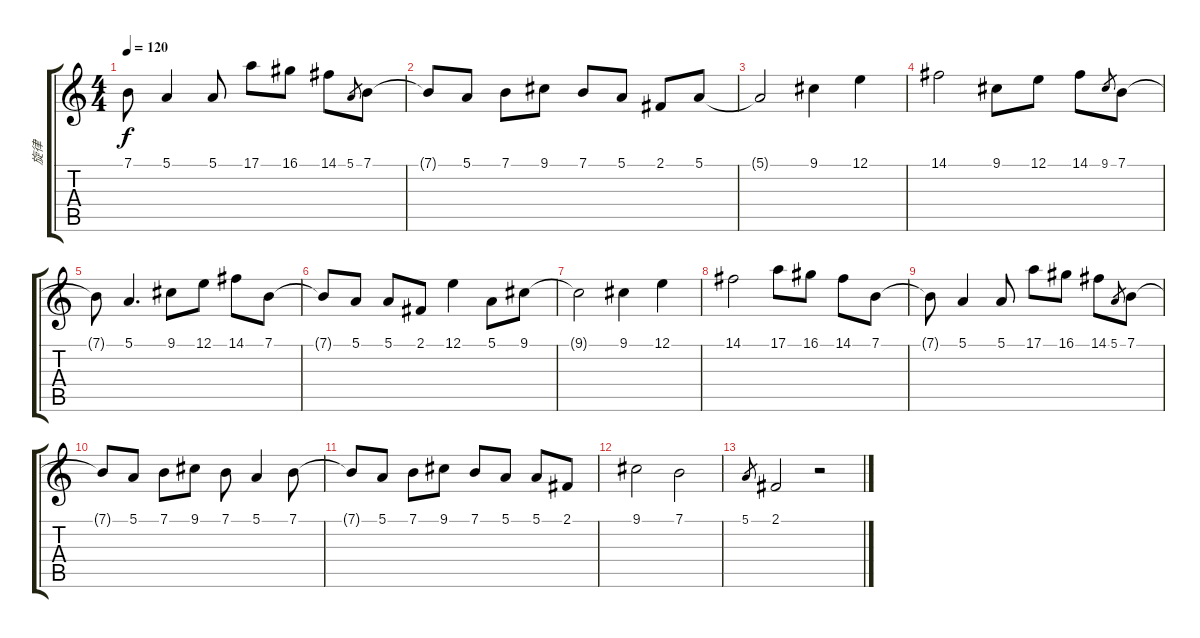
\track ("旋律" "旋律") {instrument altosax}
\staff {score tabs}
\tuning (E4 B3 G3 D3 A2 E2) {hide}
\ts (4 4)
\tempo 120
\clef g2
\ks c
7.1{t}.8{dy f} 5.1.4 5.1.8 17.1.8 16.1.8 14.1.8 5.1.8{gr} 7.1.8 |
7.1{t}.8 5.1.8 7.1.8 9.1.8 7.1.8 5.1.8 2.1.8 5.1.8 |
5.1{t}.2 9.1.4 12.1.4 |
14.1.2 9.1.8 12.1.8 14.1.8 9.1.8{gr} 7.1.8 |
7.1{t}.8 5.1.4{d} 9.1.8 12.1.8 14.1.8 7.1.8 |
7.1{t}.8 5.1.8 5.1.8 2.1.8 12.1.4 5.1.8 9.1.8 |
9.1{t}.2 9.1.4 12.1.4 |
14.1.2 17.1.8 16.1.8 14.1.8 7.1.8 |
7.1{t}.8 5.1.4 5.1.8 17.1.8 16.1.8 14.1.8 5.1.8{gr} 7.1.8 |
7.1{t}.8 5.1.8 7.1.8 9.1.8 7.1.8 5.1.4 7.1.8 |
7.1{t}.8 5.1.8 7.1.8 9.1.8 7.1.8 5.1.8 5.1.8 2.1.8 |
9.1.2 7.1.2 |
5.1.8{gr} 2.1.2{txt ""} r.2
